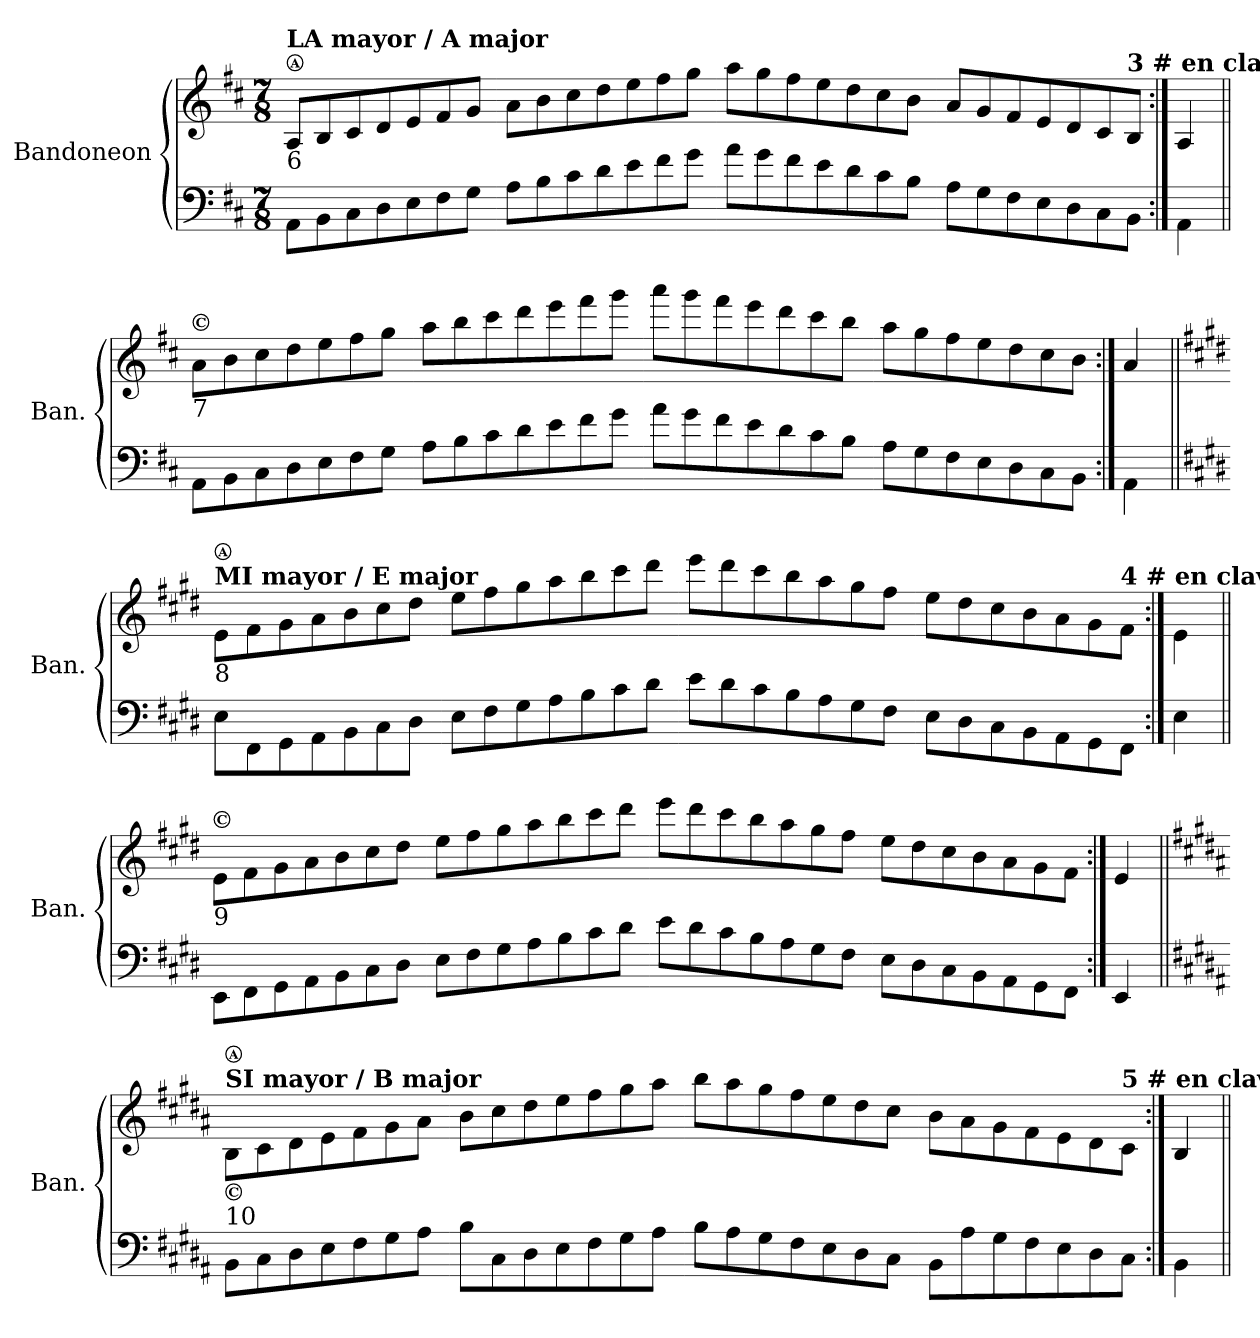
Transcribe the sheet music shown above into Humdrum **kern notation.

**kern	**kern
*part1	*part1
*staff2	*staff1
*I"Bandoneon	*
*I'Ban.	*
!!LO:PB:g=z
*clefF4	*clefG2
*k[f#c#]	*k[f#c#]
*M7/8	*M7/8
=1	=1
!	!LO:TX:t=Ⓐ
!	!LO:TX:B:t=LA mayor / A major
!	!LO:TX:b:t=6
8AA\L	8A/L
8BB\	8B/
8C#\	8c#/
8D\	8d/
8E\	8e/
8F#\	8f#/
8G<\J	8g/J
=2-	=2-
8A<\L	8a\L
8B<\	8b\
8c#<\	8cc#\
8d<\	8dd\
8e<\	8ee\
8f#<\	8ff#\
8g<\J	8gg\J
=3-	=3-
8a<\L	8aa\L
8g<\	8gg\
8f#<\	8ff#\
8e<\	8ee\
8d<\	8dd\
8c#<\	8cc#\
8B<\J	8b\J
=4-	=4-
8A<\L	8a/L
8G<\	8g/
8F#<\	8f#/
8E<\	8e/
8D<\	8d/
8C#<\	8c#/
!	!LO:TX:B:t=3 # en clave
8BB<\J	8B/J
=5:|!	=5:|!
4AA<\	4A/
!!LO:LB:g=z
=1||	=1||
!	!LO:TX:t=Ⓒ
!	!LO:TX:b:t=7
8AA<\L	8a\L
8BB<\	8b\
8C#<\	8cc#\
8D<\	8dd\
8E<\	8ee\
8F#<\	8ff#\
8G<\J	8gg\J
=2-	=2-
8A<\L	8aa\L
8B<\	8bb\
8c#<\	8ccc#\
8d<\	8ddd\
8e<\	8eee\
8f#<\	8fff#\
8g<\J	8ggg\J
=3-	=3-
8a<\L	8aaa\L
8g<\	8ggg\
8f#<\	8fff#\
8e<\	8eee\
8d<\	8ddd\
8c#<\	8ccc#\
8B<\J	8bb\J
=4-	=4-
8A<\L	8aa\L
8G<\	8gg\
8F#<\	8ff#\
8E<\	8ee\
8D<\	8dd\
8C#<\	8cc#\
8BB<\J	8b\J
=5:|!	=5:|!
4AA<\	4a/
!!LO:LB:g=z
=1||	=1||
*k[f#c#g#d#]	*k[f#c#g#d#]
!	!LO:TX:a:B:t=MI mayor / E major
!	!LO:TX:t=Ⓐ
!	!LO:TX:b:t=8
8E<\L	8e\L
8FF#<\	8f#\
8GG#<\	8g#\
8AA<\	8a\
8BB<\	8b\
8C#<\	8cc#\
8D#<\J	8dd#\J
=2-	=2-
8E<\L	8ee\L
8F#<\	8ff#\
8G#<\	8gg#\
8A<\	8aa\
8B<\	8bb\
8c#<\	8ccc#\
8d#<\J	8ddd#\J
=3-	=3-
8e<\L	8eee\L
8d#<\	8ddd#\
8c#<\	8ccc#\
8B<\	8bb\
8A<\	8aa\
8G#<\	8gg#\
8F#<\J	8ff#\J
=4-	=4-
8E<\L	8ee\L
8D#<\	8dd#\
8C#<\	8cc#\
8BB<\	8b\
8AA<\	8a\
8GG#<\	8g#\
!	!LO:TX:B:t=4 # en clave
8FF#<\J	8f#\J
=5:|!	=5:|!
4E<\	4e\
!!LO:LB:g=z
=1||	=1||
!	!LO:TX:a:t=Ⓒ
!	!LO:TX:b:t=9
8EE<\L	8e\L
8FF#<\	8f#\
8GG#<\	8g#\
8AA<\	8a\
8BB<\	8b\
8C#<\	8cc#\
8D#<\J	8dd#\J
=2-	=2-
8E<\L	8ee\L
8F#<\	8ff#\
8G#<\	8gg#\
8A<\	8aa\
8B<\	8bb\
8c#<\	8ccc#\
8d#<\J	8ddd#\J
=3-	=3-
8e<\L	8eee\L
8d#<\	8ddd#\
8c#<\	8ccc#\
8B<\	8bb\
8A<\	8aa\
8G#<\	8gg#\
8F#<\J	8ff#\J
=4-	=4-
8E<\L	8ee\L
8D#<\	8dd#\
8C#<\	8cc#\
8BB<\	8b\
8AA<\	8a\
8GG#<\	8g#\
8FF#<\J	8f#\J
=5:|!	=5:|!
4EE</	4e/
!!LO:LB:g=z
=1||	=1||
*k[f#c#g#d#a#]	*k[f#c#g#d#a#]
!	!LO:TX:B:t=SI mayor / B major
!	!LO:TX:t=Ⓐ
!	!LO:TX:b:t=Ⓒ
!	!LO:TX:b:t=10
8BB<\L	8B\L
8C#<\	8c#\
8D#<\	8d#\
8E<\	8e\
8F#<<\	8f#\
8G#<<\	8g#\
8A#<<\J	8a#\J
=2-	=2-
8B<<\L	8b\L
8C#<<\	8cc#\
8D#<<\	8dd#\
8E<<\	8ee\
8F#<<\	8ff#\
8G#<<\	8gg#\
8A#<<\J	8aa#\J
=3-	=3-
8B<<\L	8bb\L
8A#<<\	8aa#\
8G#<<\	8gg#\
8F#<<\	8ff#\
8E<<\	8ee\
8D#<<\	8dd#\
8C#<<\J	8cc#\J
=4-	=4-
8BB<<\L	8b\L
8A#<<\	8a#\
8G#<<\	8g#\
8F#<<\	8f#\
8E<<\	8e\
8D#<<\	8d#\
!	!LO:TX:a:B:t=5 # en clave
8C#<\J	8c#\J
=5:|!	=5:|!
4BB<<\	4B/
=||	=||
*-	*-
